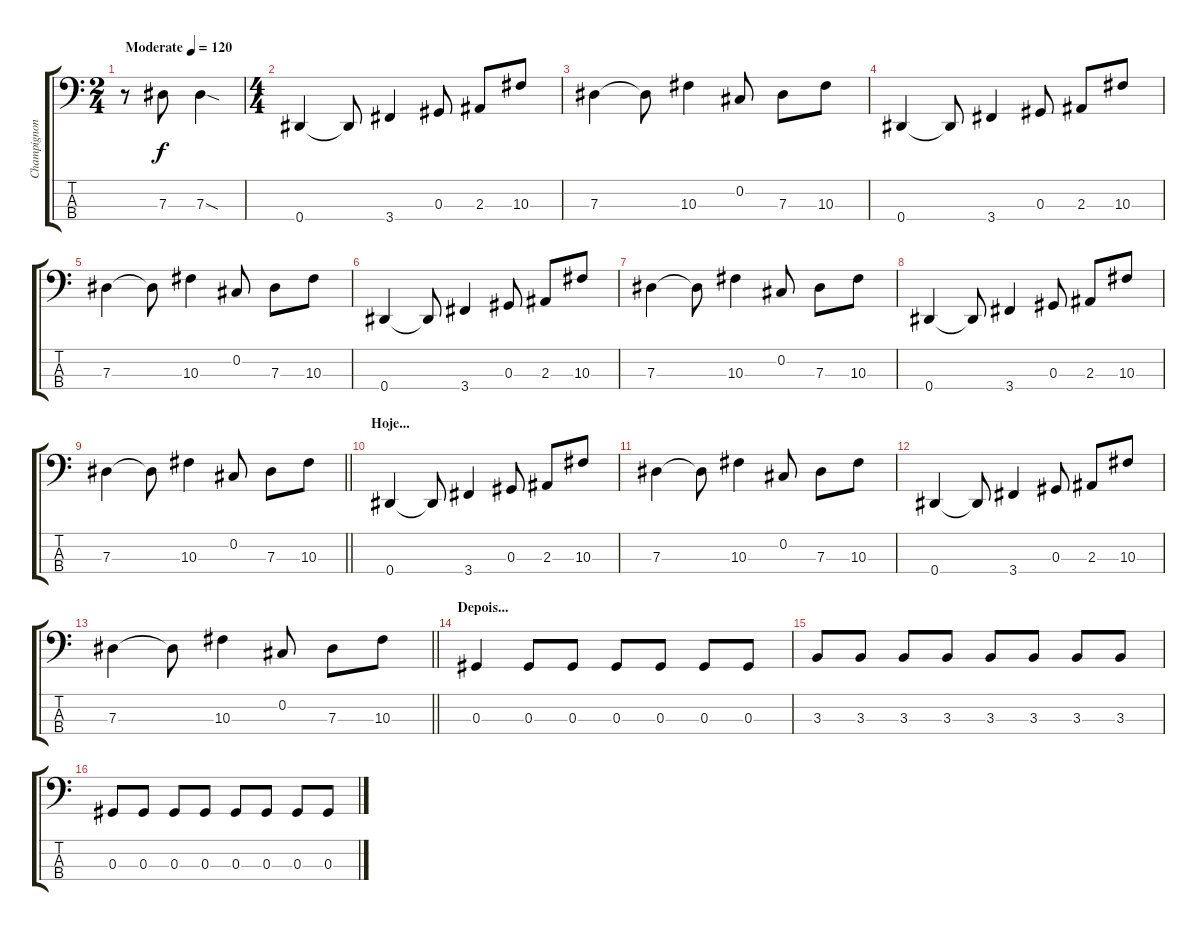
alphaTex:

\track ("Champignon" "Champignon") {instrument electricbassfinger}
\staff {score tabs}
\tuning (Gb2 Db2 Ab1 Eb1) {hide}
\ts (2 4)
\tempo (120 "Moderate")
\clef f4
\ks c
r.8{dy f instrument electricbassfinger} 7.3.8 7.3{sod}.4 |
\ts (4 4)
0.4.4 0.4{t}.8 3.4.4 0.3.8 2.3.8 10.3.8 |
7.3.4 7.3{t}.8 10.3.4 0.2.8 7.3.8 10.3.8 |
0.4.4 0.4{t}.8 3.4.4 0.3.8 2.3.8 10.3.8 |
7.3.4 7.3{t}.8 10.3.4 0.2.8 7.3.8 10.3.8 |
0.4.4 0.4{t}.8 3.4.4 0.3.8 2.3.8 10.3.8 |
7.3.4 7.3{t}.8 10.3.4 0.2.8 7.3.8 10.3.8 |
0.4.4 0.4{t}.8 3.4.4 0.3.8 2.3.8 10.3.8 |
\barLineRight lightlight
7.3.4 7.3{t}.8 10.3.4 0.2.8 7.3.8 10.3.8 |
\section ("" "Hoje...")
0.4.4 0.4{t}.8 3.4.4 0.3.8 2.3.8 10.3.8 |
7.3.4 7.3{t}.8 10.3.4 0.2.8 7.3.8 10.3.8 |
0.4.4 0.4{t}.8 3.4.4 0.3.8 2.3.8 10.3.8 |
\barLineRight lightlight
7.3.4 7.3{t}.8 10.3.4 0.2.8 7.3.8 10.3.8 |
\section ("" "Depois...")
0.3.4 0.3.8 0.3.8 0.3.8 0.3.8 0.3.8 0.3.8 |
3.3.8 3.3.8 3.3.8 3.3.8 3.3.8 3.3.8 3.3.8 3.3.8 |
0.3.8 0.3.8 0.3.8 0.3.8 0.3.8 0.3.8 0.3.8 0.3.8
